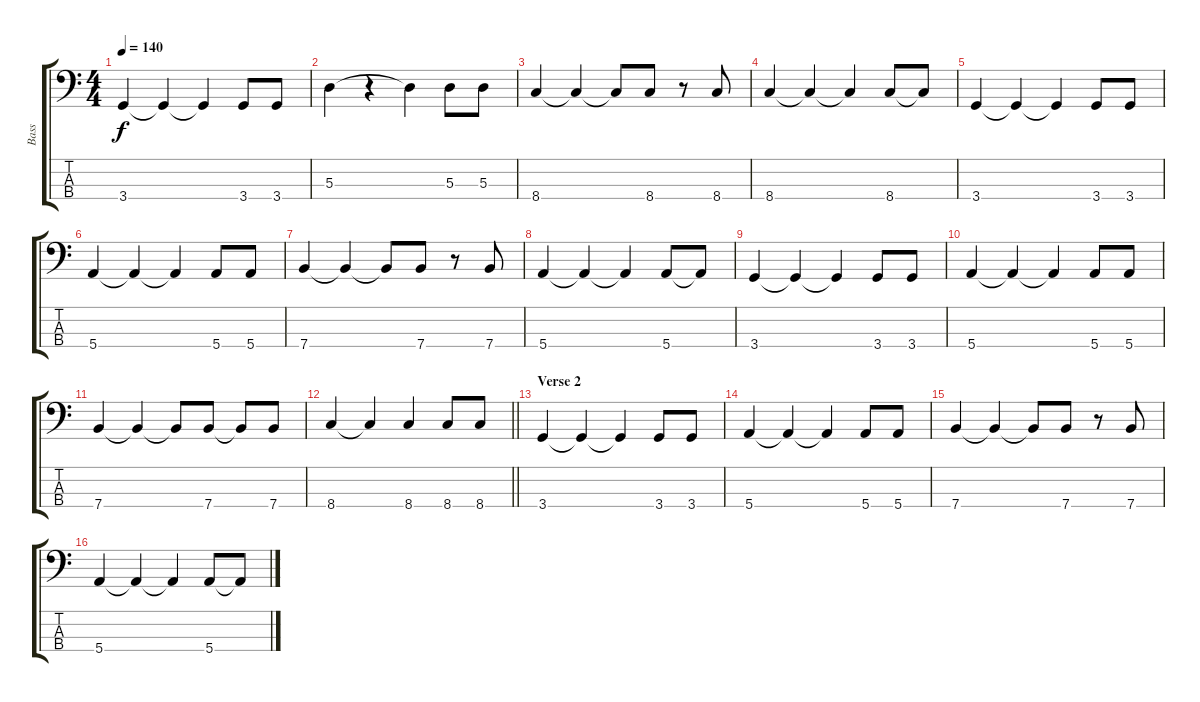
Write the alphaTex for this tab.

\track ("Bass" "Bass") {instrument electricbassfinger}
\staff {score tabs}
\tuning (G2 D2 A1 E1) {hide}
\ts (4 4)
\tempo 140
\clef f4
\ks c
3.4.4{dy f} 3.4{t}.4 3.4{t}.4 3.4.8 3.4.8 |
5.3.4 r.4 5.3{t}.4 5.3.8 5.3.8 |
8.4.4 8.4{t}.4 8.4{t}.8 8.4.8 r.8 8.4.8 |
8.4.4 8.4{t}.4 8.4{t}.4 8.4.8 8.4{t}.8 |
3.4.4 3.4{t}.4 3.4{t}.4 3.4.8 3.4.8 |
5.4.4 5.4{t}.4 5.4{t}.4 5.4.8 5.4.8 |
7.4.4 7.4{t}.4 7.4{t}.8 7.4.8 r.8 7.4.8 |
5.4.4 5.4{t}.4 5.4{t}.4 5.4.8 5.4{t}.8 |
3.4.4 3.4{t}.4 3.4{t}.4 3.4.8 3.4.8 |
5.4.4 5.4{t}.4 5.4{t}.4 5.4.8 5.4.8 |
7.4.4 7.4{t}.4 7.4{t}.8 7.4.8 7.4{t}.8 7.4.8 |
\barLineRight lightlight
8.4.4 8.4{t}.4 8.4.4 8.4.8 8.4.8 |
\section ("" "Verse 2")
3.4.4 3.4{t}.4 3.4{t}.4 3.4.8 3.4.8 |
5.4.4 5.4{t}.4 5.4{t}.4 5.4.8 5.4.8 |
7.4.4 7.4{t}.4 7.4{t}.8 7.4.8 r.8 7.4.8 |
5.4.4 5.4{t}.4 5.4{t}.4 5.4.8 5.4{t}.8
